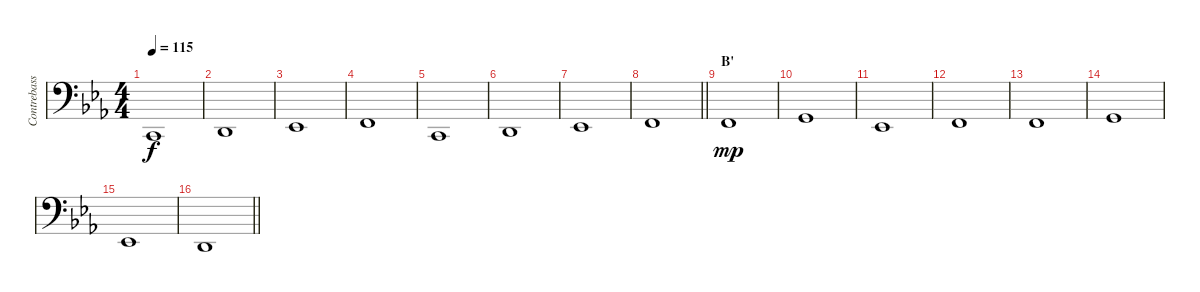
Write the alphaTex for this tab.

\track ("Contrebasse" "Contrebass") {instrument stringensemble1}
\staff {score}
\tuning (G2 D2 A1 E1 B0) {hide}
\ts (4 4)
\tempo 115
\clef f4
\ks cminor
3.3.1{dy f} |
5.3.1 |
6.3.1 |
8.3.1 |
3.3.1 |
5.3.1 |
6.3.1 |
\barLineRight lightlight
8.3.1 |
\section ("" "B'")
8.3.1{dy mp} |
10.3.1 |
6.3.1 |
8.3.1 |
8.3.1 |
10.3.1 |
6.3.1 |
\barLineRight lightlight
5.3.1
